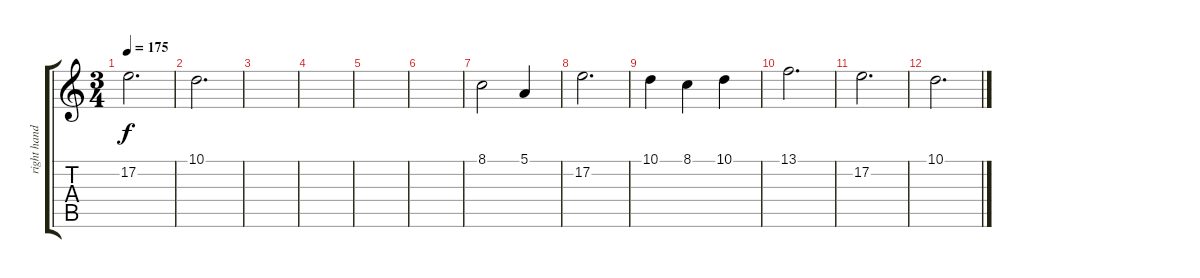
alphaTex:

\track ("right hand" "right hand") {instrument acousticgrandpiano}
\staff {score tabs}
\tuning (E4 B3 G3 D3 A2 E2) {hide}
\ts (3 4)
\tempo 175
\clef g2
\ks c
17.2.2{d dy f} |
10.1.2{d} |
|
|
|
|
8.1.2 5.1.4 |
17.2.2{d} |
10.1.4 8.1.4 10.1.4 |
13.1.2{d} |
17.2.2{d} |
10.1.2{d}
